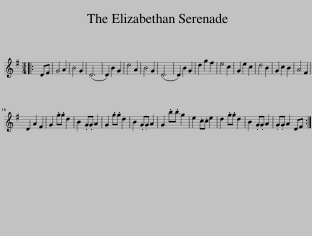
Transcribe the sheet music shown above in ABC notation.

X:1
L:1/8
M:3/4
I:linebreak $
K:G
V:1 treble
V:1
|: DF | G4 A2 | B4 G2 | (D6 | D2) B2 G2 | %5
 d4 A2 | B4 G2 | (D6 | D2) B2 G2 | d2 g2 f2 | %10
 e4 c2 | G2 e2 c2 | d4 B2 | G2 c2 B2 | A4 F2 |$ %15
 D2 A2 F2 | G2 .g.g d2 | B2 .G.G A2 | G2 .g.g d2 | B2 .G.G A2 | %20
 G2 .b.b g2 | e2 .c.c e2 | d2 .g.g d2 | B2 .G.G A2 | .G.G A2 DF :| %25
